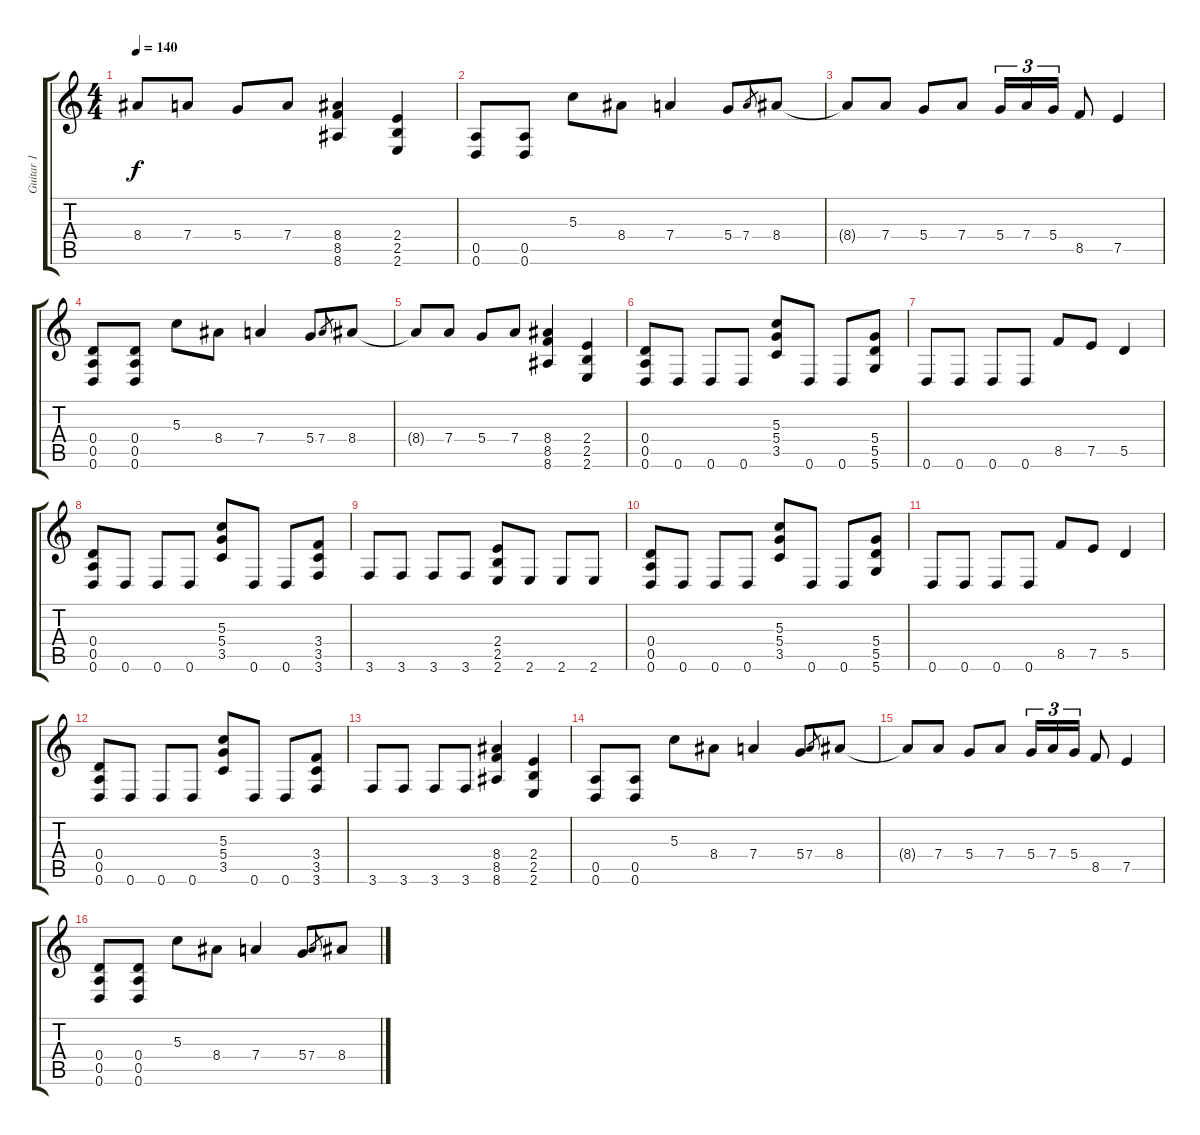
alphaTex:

\track ("Guitar 1" "Guitar 1") {instrument electricguitarclean}
\staff {score tabs}
\tuning (E4 B3 G3 D3 A2 D2) {hide}
\ts (4 4)
\tempo 140
\clef g2
\ks c
8.4{t}.8{dy f} 7.4.8 5.4.8 7.4.8 (8.4 8.5 8.6).4 (2.4 2.5 2.6).4 |
(0.5 0.6).8 (0.5 0.6).8 5.3.8 8.4.8 7.4.4 5.4.8 7.4.8{gr} 8.4.8 |
8.4{t}.8 7.4.8 5.4.8 7.4.8 5.4.16{tu (3 2)} 7.4.16{tu (3 2)} 5.4.16{tu (3 2)} 8.5.8 7.5.4 |
(0.4 0.5 0.6).8 (0.4 0.5 0.6).8 5.3.8 8.4.8 7.4.4 5.4.8 7.4.8{gr} 8.4.8 |
8.4{t}.8 7.4.8 5.4.8 7.4.8 (8.4 8.5 8.6).4 (2.4 2.5 2.6).4 |
(0.4 0.5 0.6).8 0.6.8 0.6.8 0.6.8 (5.3 5.4 3.5).8 0.6.8 0.6.8 (5.4 5.5 5.6).8 |
0.6.8 0.6.8 0.6.8 0.6.8 8.5.8 7.5.8 5.5.4 |
(0.4 0.5 0.6).8 0.6.8 0.6.8 0.6.8 (5.3 5.4 3.5).8 0.6.8 0.6.8 (3.4 3.5 3.6).8 |
3.6.8 3.6.8 3.6.8 3.6.8 (2.4 2.5 2.6).8 2.6.8 2.6.8 2.6.8 |
(0.4 0.5 0.6).8 0.6.8 0.6.8 0.6.8 (5.3 5.4 3.5).8 0.6.8 0.6.8 (5.4 5.5 5.6).8 |
0.6.8 0.6.8 0.6.8 0.6.8 8.5.8 7.5.8 5.5.4 |
(0.4 0.5 0.6).8 0.6.8 0.6.8 0.6.8 (5.3 5.4 3.5).8 0.6.8 0.6.8 (3.4 3.5 3.6).8 |
3.6.8 3.6.8 3.6.8 3.6.8 (8.4 8.5 8.6).4 (2.4 2.5 2.6).4 |
(0.5 0.6).8 (0.5 0.6).8 5.3.8 8.4.8 7.4.4 5.4.8 7.4.8{gr} 8.4.8 |
8.4{t}.8 7.4.8 5.4.8 7.4.8 5.4.16{tu (3 2)} 7.4.16{tu (3 2)} 5.4.16{tu (3 2)} 8.5.8 7.5.4 |
(0.4 0.5 0.6).8 (0.4 0.5 0.6).8 5.3.8 8.4.8 7.4.4 5.4.8 7.4.8{gr} 8.4.8
